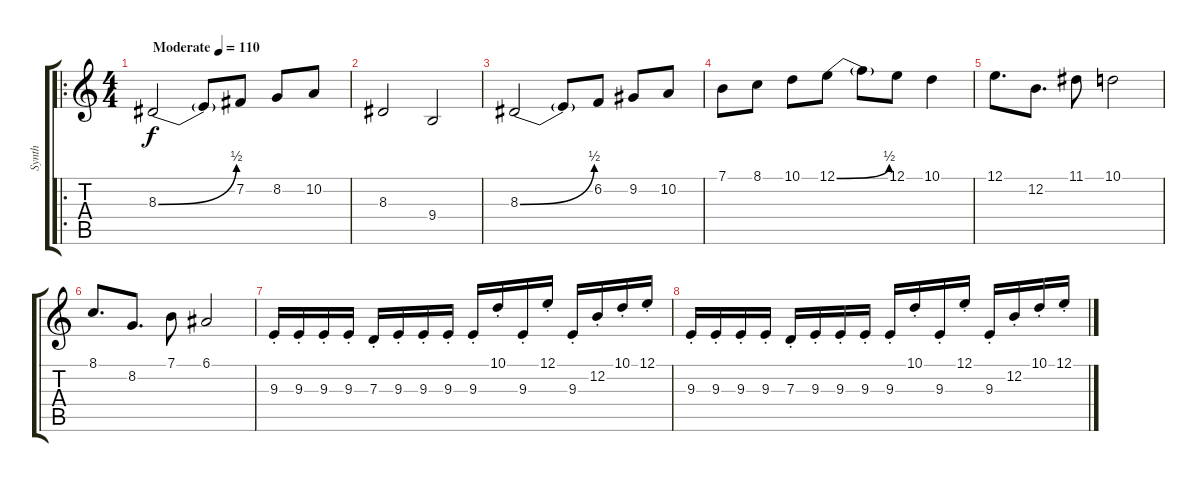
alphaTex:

\track ("Synth" "Synth") {instrument lead2sawtooth}
\staff {score tabs}
\tuning (E4 B3 G3 D3 A2 E2) {hide}
\ro
\ts (4 4)
\tempo (110 "Moderate")
\clef g2
\ks c
8.3{be (bend 0 0 60 2)}.2{dy f instrument lead2sawtooth} 8.3{t}.8 7.2.8 8.2.8 10.2.8 |
8.3.2 9.4.2 |
8.3{be (bend 0 0 60 2)}.2 8.3{t}.8 6.2.8 9.2.8 10.2.8 |
7.1.8 8.1.8 10.1.8 12.1{be (bend 0 0 60 2)}.8 12.1{t}.8 12.1.8 10.1.4 |
12.1.8{d} 12.2.8{d} 11.1.8 10.1.2 |
8.1.8{d} 8.2.8{d} 7.1.8 6.1.2 |
9.3{st}.16 9.3{st}.16 9.3{st}.16 9.3{st}.16 7.3{st}.16 9.3{st}.16 9.3{st}.16 9.3{st}.16 9.3{st}.16 10.1{st}.16 9.3{st}.16 12.1{st}.16 9.3{st}.16 12.2{st}.16 10.1{st}.16 12.1{st}.16 |
9.3{st}.16 9.3{st}.16 9.3{st}.16 9.3{st}.16 7.3{st}.16 9.3{st}.16 9.3{st}.16 9.3{st}.16 9.3{st}.16 10.1{st}.16 9.3{st}.16 12.1{st}.16 9.3{st}.16 12.2{st}.16 10.1{st}.16 12.1{st}.16
